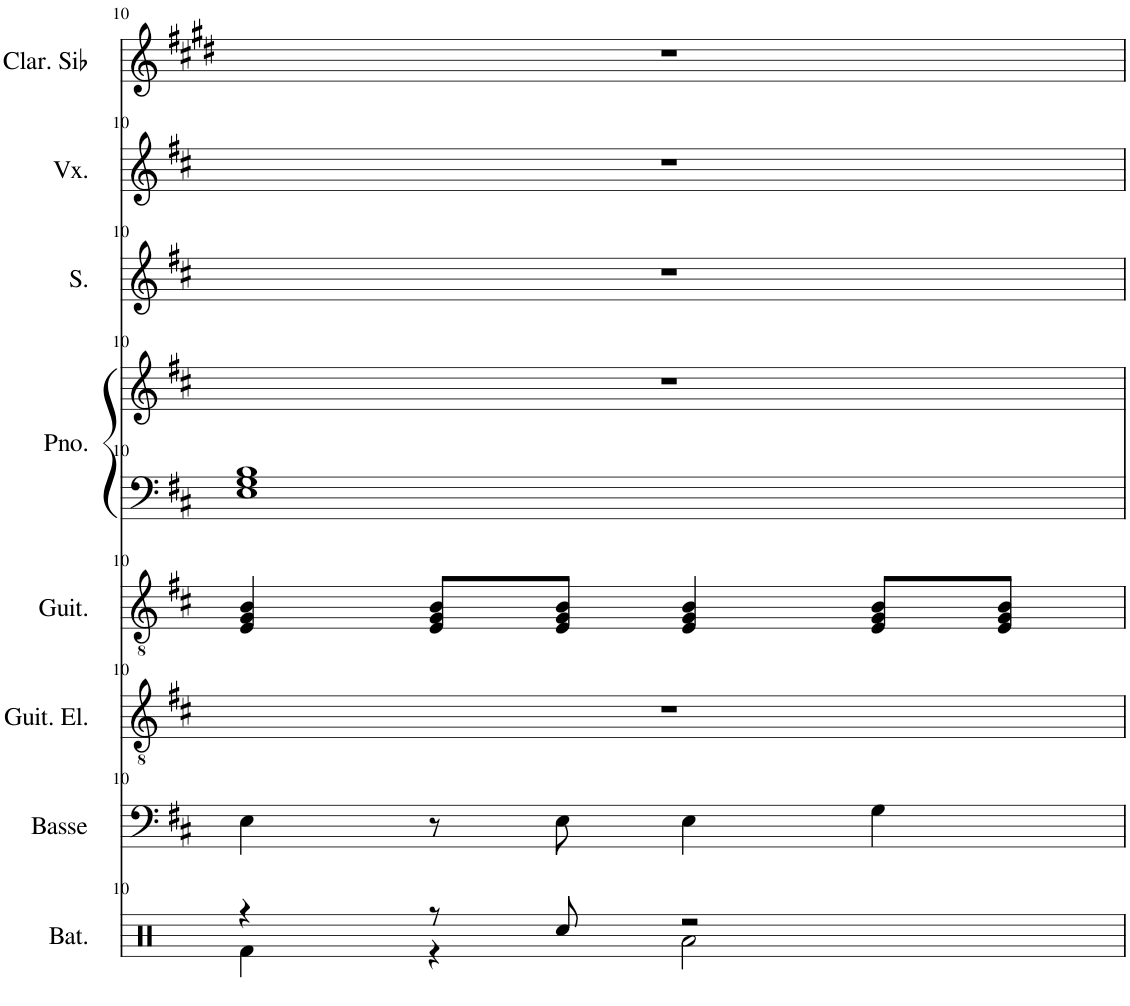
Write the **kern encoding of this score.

**kern	**kern	**kern	**kern	**kern	**kern	**kern	**kern	**kern
*part8	*part7	*part6	*part5	*part4	*part4	*part3	*part2	*part1
*staff9	*staff8	*staff7	*staff6	*staff5	*staff4	*staff3	*staff2	*staff1
*I"Batterie	*I"Basse acoustique	*I"Guitare électrique	*I"Guitare acoustique	*I"Piano	*	*I"Soprano	*I"Voix	*I"Clarinette en Sib
*I'Bat.	*I'Basse	*I'Guit. El.	*I'Guit.	*I'Pno.	*	*I'S.	*I'Vx.	*I'Clar. Sib
!!LO:PB:g=z
*clefX	*clefF4	*clefGv2	*clefGv2	*clefF4	*clefG2	*clefG2	*clefG2	*clefG2
*	*Trd7c12	*	*	*	*	*	*	*Trd1c2
*k[]	*k[f#c#]	*k[f#c#]	*k[f#c#]	*k[f#c#]	*k[f#c#]	*k[f#c#]	*k[f#c#]	*k[f#c#g#d#]
*M4/4	*M4/4	*M4/4	*M4/4	*M4/4	*M4/4	*M4/4	*M4/4	*M4/4
=10	=10	=10	=10	=10	=10	=10	=10	=10
*^	*	*	*	*	*	*	*	*
4r	4Rf\	4E\	1r	4E/ 4G/ 4B/	1E 1G 1B	1r	1r	1r	1r
8r	4r	8r	.	8E/ 8G/ 8B/L	.	.	.	.	.
8Rcc/	.	8E\	.	8E/ 8G/ 8B/J	.	.	.	.	.
2r	2Ra\	4E\	.	4E/ 4G/ 4B/	.	.	.	.	.
.	.	4G\	.	8E/ 8G/ 8B/L	.	.	.	.	.
.	.	.	.	8E/ 8G/ 8B/J	.	.	.	.	.
*v	*v	*	*	*	*	*	*	*	*
=	=	=	=	=	=	=	=	=
*-	*-	*-	*-	*-	*-	*-	*-	*-
